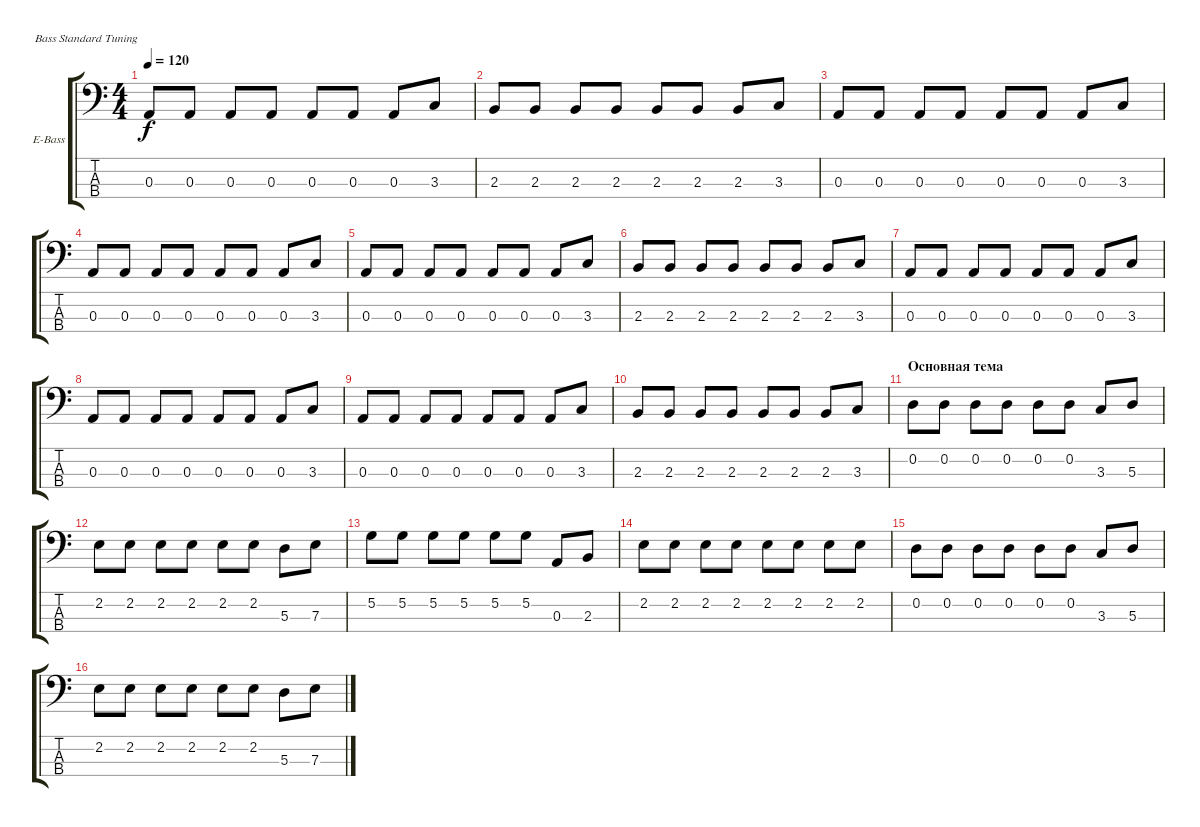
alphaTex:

\defaultSystemsLayout 4
\bracketExtendMode groupsimilarinstruments
\firstSystemTrackNameOrientation horizontal
\otherSystemsTrackNameOrientation horizontal
\track ("Electric Bass" "E-Bass") {instrument electricbassfinger}
\staff {score tabs}
\tuning (G2 D2 A1 E1)
\ts (4 4)
\tempo 120
\clef f4
\ks c
0.3.8{dy f} 0.3.8 0.3.8 0.3.8 0.3.8 0.3.8 0.3.8 3.3.8 |
2.3.8 2.3.8 2.3.8 2.3.8 2.3.8 2.3.8 2.3.8 3.3.8 |
0.3.8 0.3.8 0.3.8 0.3.8 0.3.8 0.3.8 0.3.8 3.3.8 |
0.3.8 0.3.8 0.3.8 0.3.8 0.3.8 0.3.8 0.3.8 3.3.8 |
0.3.8 0.3.8 0.3.8 0.3.8 0.3.8 0.3.8 0.3.8 3.3.8 |
2.3.8 2.3.8 2.3.8 2.3.8 2.3.8 2.3.8 2.3.8 3.3.8 |
0.3.8 0.3.8 0.3.8 0.3.8 0.3.8 0.3.8 0.3.8 3.3.8 |
0.3.8 0.3.8 0.3.8 0.3.8 0.3.8 0.3.8 0.3.8 3.3.8 |
0.3.8 0.3.8 0.3.8 0.3.8 0.3.8 0.3.8 0.3.8 3.3.8 |
2.3.8 2.3.8 2.3.8 2.3.8 2.3.8 2.3.8 2.3.8 3.3.8 |
\section ("" "Основная тема")
0.2.8 0.2.8 0.2.8 0.2.8 0.2.8 0.2.8 3.3.8 5.3.8 |
2.2.8 2.2.8 2.2.8 2.2.8 2.2.8 2.2.8 5.3.8 7.3.8 |
5.2.8 5.2.8 5.2.8 5.2.8 5.2.8 5.2.8 0.3.8 2.3.8 |
2.2.8 2.2.8 2.2.8 2.2.8 2.2.8 2.2.8 2.2.8 2.2.8 |
0.2.8 0.2.8 0.2.8 0.2.8 0.2.8 0.2.8 3.3.8 5.3.8 |
2.2.8 2.2.8 2.2.8 2.2.8 2.2.8 2.2.8 5.3.8 7.3.8
